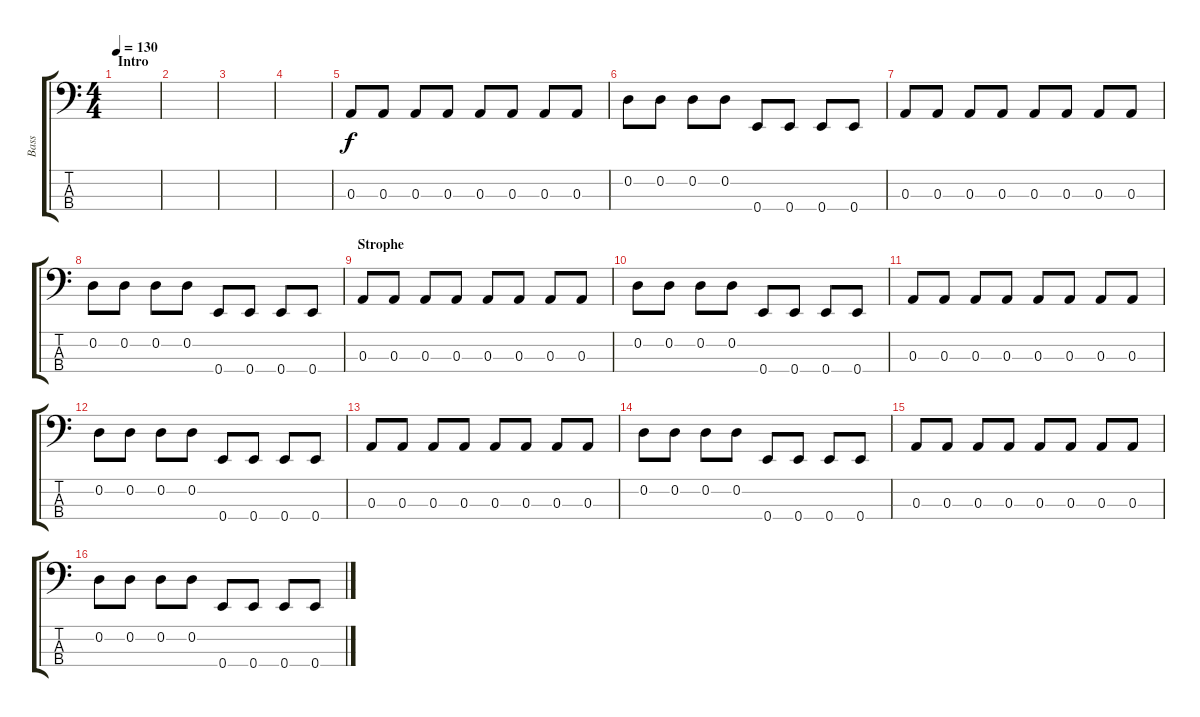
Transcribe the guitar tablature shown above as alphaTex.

\track ("Bass" "Bass") {instrument electricbassfinger}
\staff {score tabs}
\tuning (G2 D2 A1 E1) {hide}
\ts (4 4)
\section ("" "Intro")
\tempo 130
\clef f4
\ks c
|
|
|
|
0.3.8 0.3.8 0.3.8 0.3.8 0.3.8 0.3.8 0.3.8 0.3.8 |
0.2.8 0.2.8 0.2.8 0.2.8 0.4.8 0.4.8 0.4.8 0.4.8 |
0.3.8 0.3.8 0.3.8 0.3.8 0.3.8 0.3.8 0.3.8 0.3.8 |
0.2.8 0.2.8 0.2.8 0.2.8 0.4.8 0.4.8 0.4.8 0.4.8 |
\section ("" "Strophe")
0.3.8 0.3.8 0.3.8 0.3.8 0.3.8 0.3.8 0.3.8 0.3.8 |
0.2.8 0.2.8 0.2.8 0.2.8 0.4.8 0.4.8 0.4.8 0.4.8 |
0.3.8 0.3.8 0.3.8 0.3.8 0.3.8 0.3.8 0.3.8 0.3.8 |
0.2.8 0.2.8 0.2.8 0.2.8 0.4.8 0.4.8 0.4.8 0.4.8 |
0.3.8 0.3.8 0.3.8 0.3.8 0.3.8 0.3.8 0.3.8 0.3.8 |
0.2.8 0.2.8 0.2.8 0.2.8 0.4.8 0.4.8 0.4.8 0.4.8 |
0.3.8 0.3.8 0.3.8 0.3.8 0.3.8 0.3.8 0.3.8 0.3.8 |
0.2.8 0.2.8 0.2.8 0.2.8 0.4.8 0.4.8 0.4.8 0.4.8
